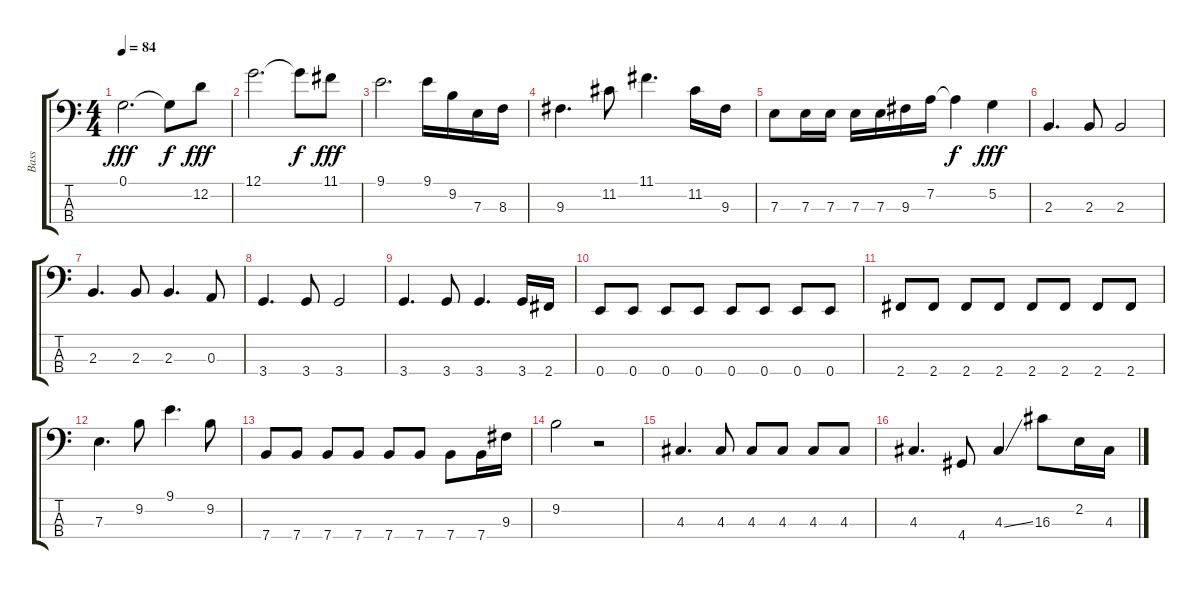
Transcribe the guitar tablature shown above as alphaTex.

\track ("Bass" "Bass") {instrument electricbassfinger}
\staff {score tabs}
\tuning (G2 D2 A1 E1) {hide}
\ts (4 4)
\tempo 84
\clef f4
\ks c
0.1.2{d dy fff} 0.1{t}.8{dy f} 12.2.8{dy fff} |
12.1.2{d} 12.1{t}.8{dy f} 11.1.8{dy fff} |
9.1.2{d} 9.1.16 9.2.16 7.3.16 8.3.16 |
9.3.4{d} 11.2.8 11.1.4{d} 11.2.16 9.3.16 |
7.3.8 7.3.16 7.3.16 7.3.16 7.3.16 9.3.16 7.2.16 7.2{t}.4{dy f} 5.2.4{dy fff} |
2.3.4{d} 2.3.8 2.3.2 |
2.3.4{d} 2.3.8 2.3.4{d} 0.3.8 |
3.4.4{d} 3.4.8 3.4.2 |
3.4.4{d} 3.4.8 3.4.4{d} 3.4.16 2.4.16 |
0.4.8 0.4.8 0.4.8 0.4.8 0.4.8 0.4.8 0.4.8 0.4.8 |
2.4.8 2.4.8 2.4.8 2.4.8 2.4.8 2.4.8 2.4.8 2.4.8 |
7.3.4{d} 9.2.8 9.1.4{d} 9.2.8 |
7.4.8 7.4.8 7.4.8 7.4.8 7.4.8 7.4.8 7.4.8 7.4.16 9.3.16 |
9.2.2 r.2 |
4.3.4{d} 4.3.8 4.3.8 4.3.8 4.3.8 4.3.8 |
4.3.4{d} 4.4.8 4.3{ss}.4 16.3.8 2.2.16 4.3.16
